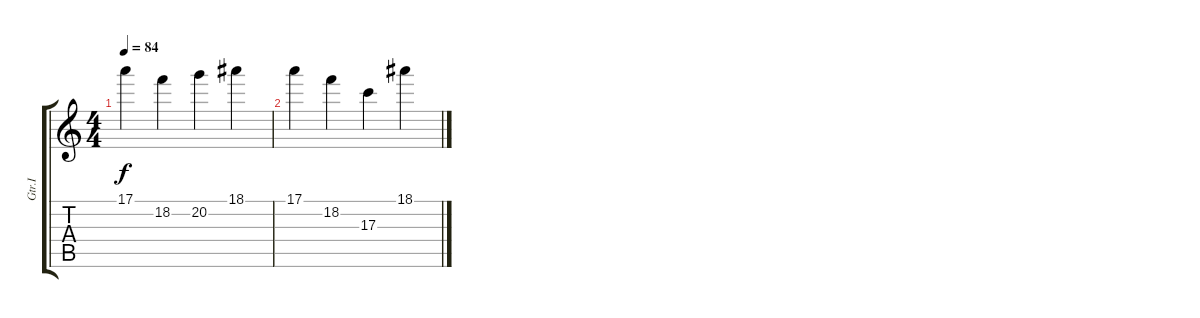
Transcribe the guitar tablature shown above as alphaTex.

\track ("Gtr.I" "Gtr.I") {instrument distortionguitar}
\staff {score tabs}
\tuning (E4 B3 G3 D3 A2 D2) {hide}
\ts (4 4)
\tempo 84
\clef g2
\ks c
17.1.4{dy f} 18.2.4 20.2.4 18.1.4 |
17.1.4 18.2.4 17.3.4 18.1.4
